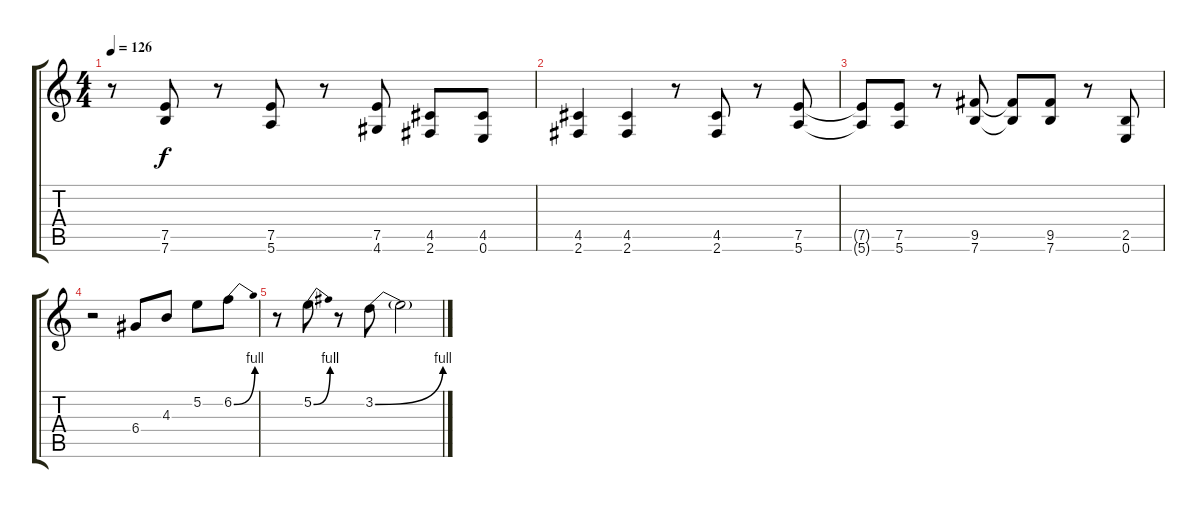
\track "" {instrument overdrivenguitar}
\staff {score tabs}
\tuning (E4 B3 G3 D3 A2 E2) {hide}
\ts (4 4)
\tempo 126
\clef g2
\ks c
r.8{dy f} (7.5 7.6).8 r.8 (7.5 5.6).8 r.8 (7.5 4.6).8 (4.5 2.6).8 (4.5 0.6).8 |
(4.5 2.6).4 (4.5 2.6).4 r.8 (4.5 2.6).8 r.8 (7.5 5.6).8 |
(7.5{t} 5.6{t}).8 (7.5 5.6).8 r.8 (9.5 7.6).8 (9.5{t} 7.6{t}).8 (9.5 7.6).8 r.8 (2.5 0.6).8 |
r.2 6.4.8 4.3.8 5.2.8 6.2{be (bend 0 0 60 4)}.8 |
r.8 5.2{be (bend 0 0 60 4)}.8 r.8 3.2{be (bend 0 0 60 4)}.8 3.2{t}.2
